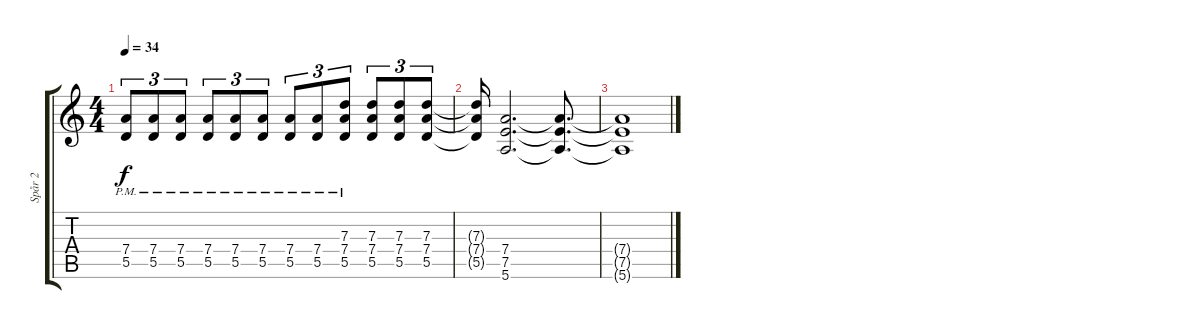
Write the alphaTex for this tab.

\track ("Spår 2" "Spår 2") {instrument distortionguitar}
\staff {score tabs}
\tuning (E4 B3 G3 D3 A2 E2) {hide}
\ts (4 4)
\tempo 34
\clef g2
\ks c
(7.4{pm} 5.5{pm}).8{tu (3 2) dy f} (7.4{pm} 5.5{pm}).8{tu (3 2)} (7.4{pm} 5.5{pm}).8{tu (3 2)} (7.4{pm} 5.5{pm}).8{tu (3 2)} (7.4{pm} 5.5{pm}).8{tu (3 2)} (7.4{pm} 5.5{pm}).8{tu (3 2)} (7.4{pm} 5.5{pm}).8{tu (3 2)} (7.4{pm} 5.5{pm}).8{tu (3 2)} (7.3 7.4{pm} 5.5{pm}).8{tu (3 2)} (7.3 7.4 5.5).8{tu (3 2)} (7.3 7.4 5.5).8{tu (3 2)} (7.3 7.4 5.5).8{tu (3 2)} |
(7.3{t} 7.4{t} 5.5{t}).16 (7.4 7.5 5.6).2{d} (7.4{t} 7.5{t} 5.6{t}).8{d} |
(7.4{t} 7.5{t} 5.6{t}).1
